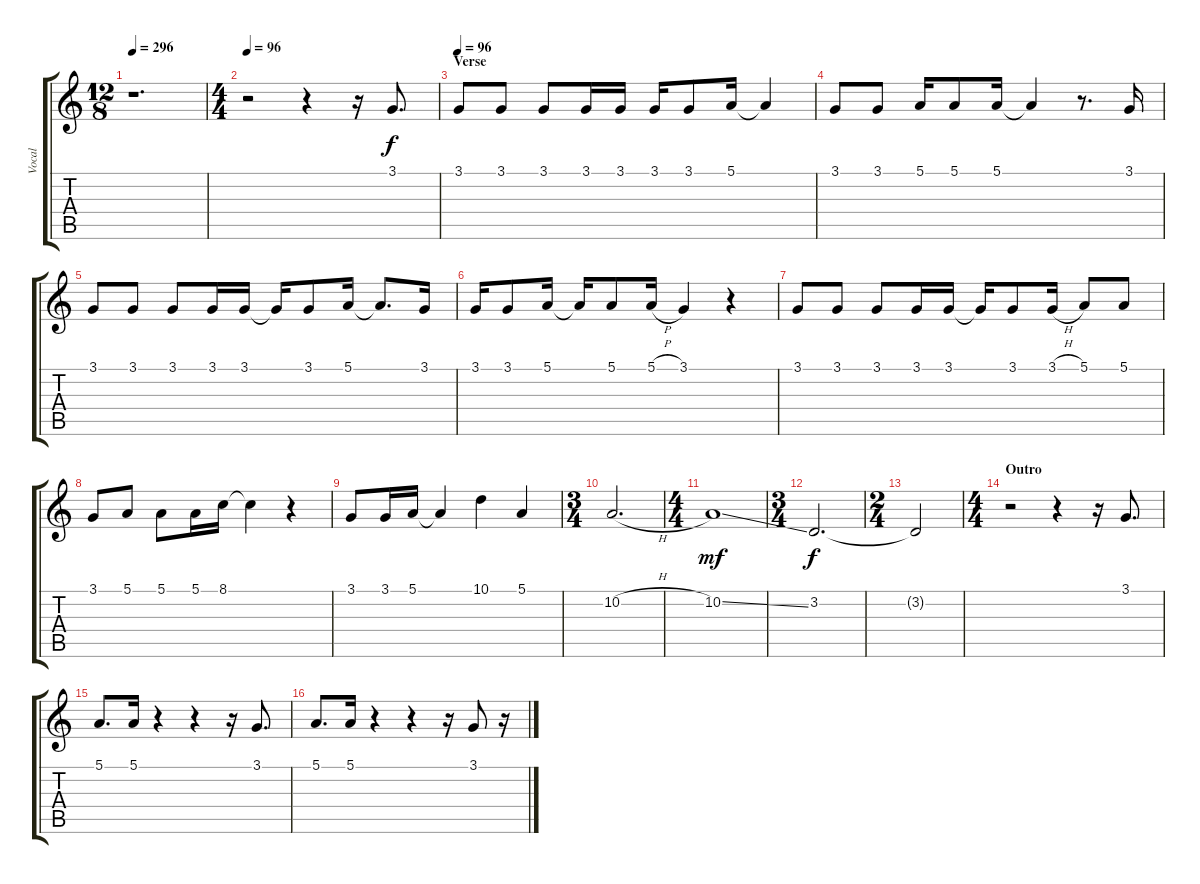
\track ("Vocal" "Vocal") {instrument flute}
\staff {score tabs}
\tuning (E4 B3 G3 D3 A2 E2) {hide}
\ts (12 8)
\tempo 296
\clef g2
\ks c
r.1{d dy f} |
\ts (4 4)
\tempo 96
r.2 r.4 r.16 3.1.8{d} |
\section ("" "Verse")
\tempo 96
3.1.8 3.1.8 3.1.8 3.1.16 3.1.16 3.1.16 3.1.8 5.1.16 5.1{t}.4 |
3.1.8 3.1.8 5.1.16 5.1.8 5.1.16 5.1{t}.4 r.8{d} 3.1.16 |
3.1.8 3.1.8 3.1.8 3.1.16 3.1.16 3.1{t}.16 3.1.8 5.1.16 5.1{t}.8{d} 3.1.16 |
3.1.16 3.1.8 5.1.16 5.1{t}.16 5.1.8 5.1{h}.16 3.1.4 r.4 |
3.1.8 3.1.8 3.1.8 3.1.16 3.1.16 3.1{t}.16 3.1.8 3.1{h}.16 5.1.8 5.1.8 |
3.1.8 5.1.8 5.1.8 5.1.16 8.1.16 8.1{t}.4 r.4 |
3.1.8 3.1.16 5.1.16 5.1{t}.4 10.1.4 5.1.4 |
\ts (3 4)
10.2{h}.2{d} |
\ts (4 4)
10.2{ss}.1{dy mf} |
\ts (3 4)
3.2.2{d dy f} |
\ts (2 4)
3.2{t}.2 |
\ts (4 4)
\section ("" "Outro")
r.2 r.4 r.16 3.1.8{d} |
5.1.8{d} 5.1.16 r.4 r.4 r.16 3.1.8{d} |
5.1.8{d} 5.1.16 r.4 r.4 r.16 3.1.8 r.16
